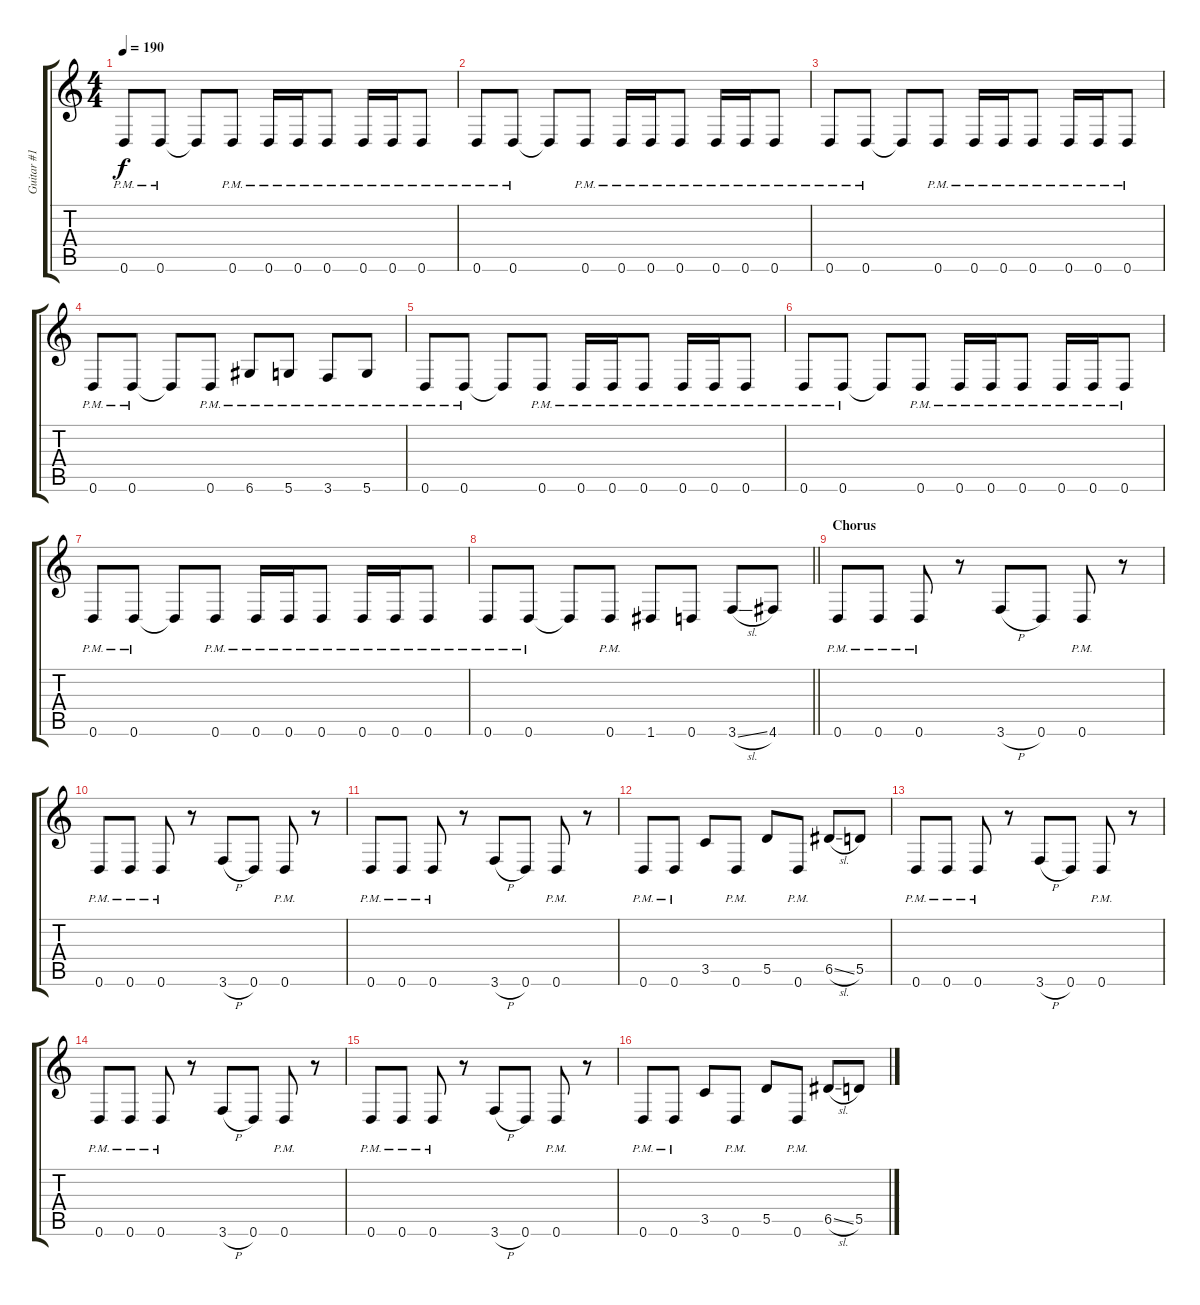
\track ("Guitar #1" "Guitar #1") {instrument distortionguitar}
\staff {score tabs}
\tuning (E4 B3 G3 D3 A2 D2) {hide}
\ts (4 4)
\tempo 190
\clef g2
\ks c
0.6{pm}.8{dy f} 0.6{pm}.8 0.6{t}.8 0.6{pm}.8 0.6{pm}.16 0.6{pm}.16 0.6{pm}.8 0.6{pm}.16 0.6{pm}.16 0.6{pm}.8 |
0.6{pm}.8 0.6{pm}.8 0.6{t}.8 0.6{pm}.8 0.6{pm}.16 0.6{pm}.16 0.6{pm}.8 0.6{pm}.16 0.6{pm}.16 0.6{pm}.8 |
0.6{pm}.8 0.6{pm}.8 0.6{t}.8 0.6{pm}.8 0.6{pm}.16 0.6{pm}.16 0.6{pm}.8 0.6{pm}.16 0.6{pm}.16 0.6{pm}.8 |
0.6{pm}.8 0.6{pm}.8 0.6{t}.8 0.6{pm}.8 6.6{pm}.8 5.6{pm}.8 3.6{pm}.8 5.6{pm}.8 |
0.6{pm}.8 0.6{pm}.8 0.6{t}.8 0.6{pm}.8 0.6{pm}.16 0.6{pm}.16 0.6{pm}.8 0.6{pm}.16 0.6{pm}.16 0.6{pm}.8 |
0.6{pm}.8 0.6{pm}.8 0.6{t}.8 0.6{pm}.8 0.6{pm}.16 0.6{pm}.16 0.6{pm}.8 0.6{pm}.16 0.6{pm}.16 0.6{pm}.8 |
0.6{pm}.8 0.6{pm}.8 0.6{t}.8 0.6{pm}.8 0.6{pm}.16 0.6{pm}.16 0.6{pm}.8 0.6{pm}.16 0.6{pm}.16 0.6{pm}.8 |
\barLineRight lightlight
0.6{pm}.8 0.6{pm}.8 0.6{t}.8 0.6{pm}.8 1.6.8 0.6.8 3.6{sl}.8 4.6.8 |
\section ("" "Chorus")
0.6{pm}.8 0.6{pm}.8 0.6{pm}.8 r.8 3.6{h}.8 0.6.8 0.6{pm}.8 r.8 |
0.6{pm}.8 0.6{pm}.8 0.6{pm}.8 r.8 3.6{h}.8 0.6.8 0.6{pm}.8 r.8 |
0.6{pm}.8 0.6{pm}.8 0.6{pm}.8 r.8 3.6{h}.8 0.6.8 0.6{pm}.8 r.8 |
0.6{pm}.8 0.6{pm}.8 3.5.8 0.6{pm}.8 5.5.8 0.6{pm}.8 6.5{sl}.8 5.5.8 |
0.6{pm}.8 0.6{pm}.8 0.6{pm}.8 r.8 3.6{h}.8 0.6.8 0.6{pm}.8 r.8 |
0.6{pm}.8 0.6{pm}.8 0.6{pm}.8 r.8 3.6{h}.8 0.6.8 0.6{pm}.8 r.8 |
0.6{pm}.8 0.6{pm}.8 0.6{pm}.8 r.8 3.6{h}.8 0.6.8 0.6{pm}.8 r.8 |
0.6{pm}.8 0.6{pm}.8 3.5.8 0.6{pm}.8 5.5.8 0.6{pm}.8 6.5{sl}.8 5.5.8
